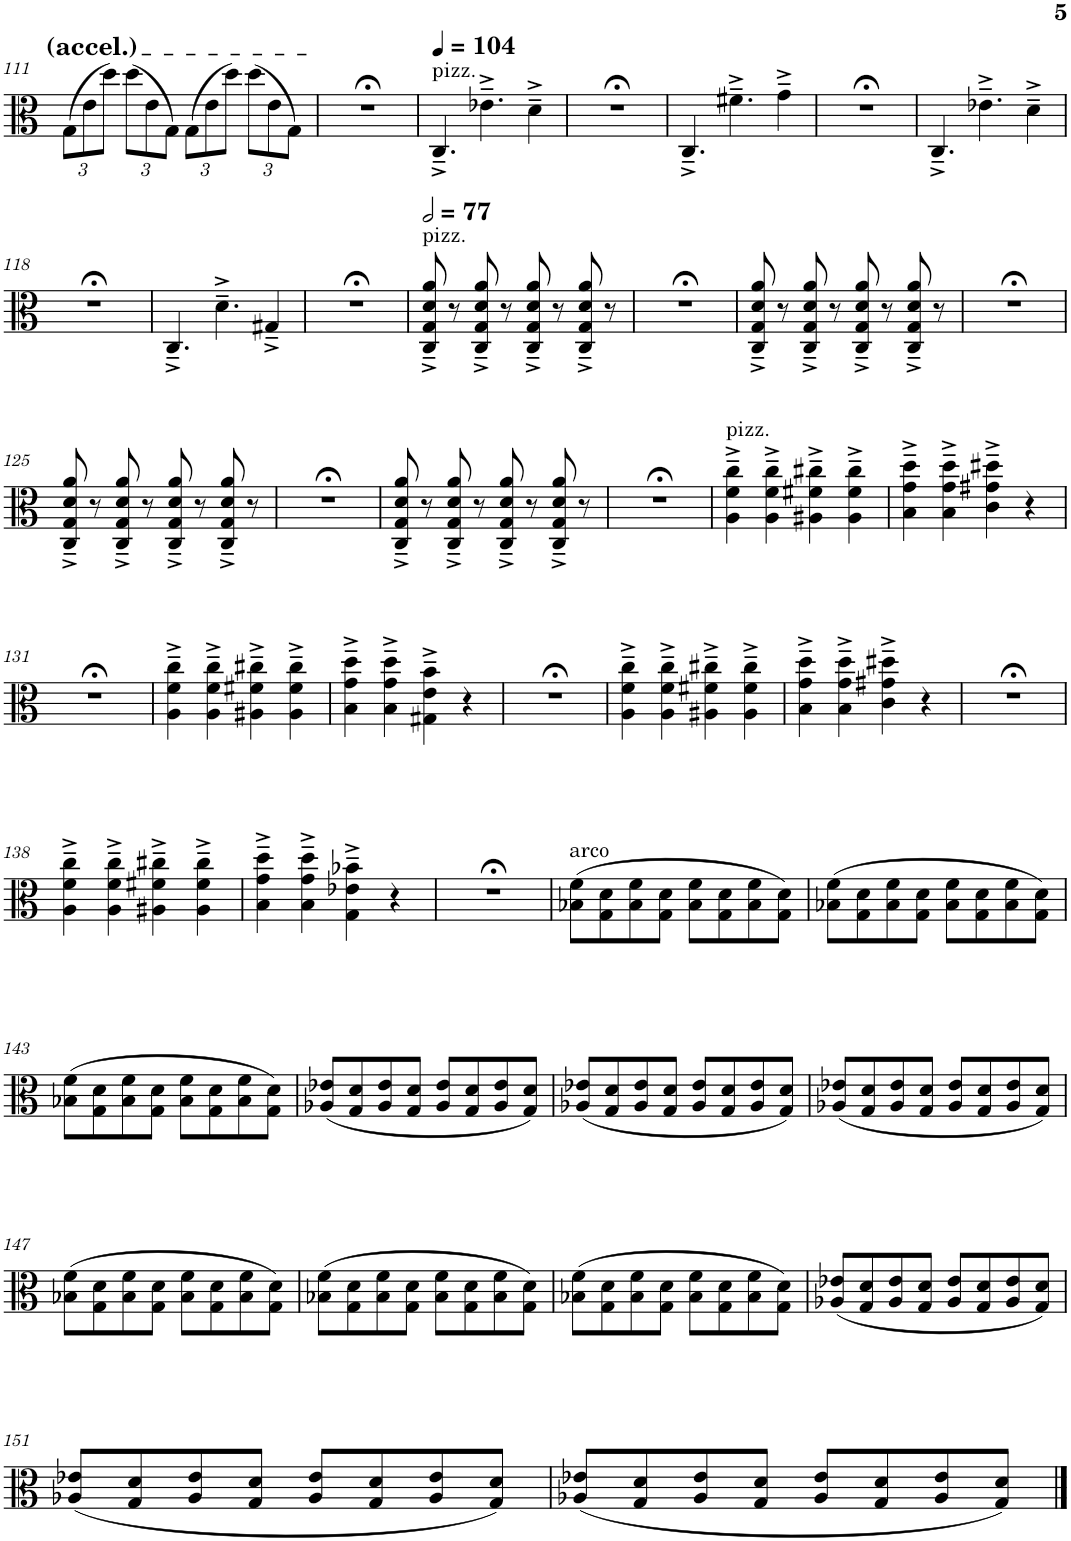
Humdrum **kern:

**kern
*part1
*staff1
*I"Viola
*I'Vla.
!!LO:PB:g=z
*clefC3
*k[]
*M4/4
*Xbrackettup
=111
(12G\L
12e\
12dd\J)
(12dd\L
12e\
12G\J)
(12G\L
12e\
12dd\J)
(12dd\L
12e\
12G\J)
=112
1r;<
=113
*MM104
!LO:TX:a:t=pizz.
4.C~^/
4.e-X~^\
4d~^\
=114
1r;<
=115
4.C~^/
4.f#X~^\
4g~^\
=116
1r;<
=117
4.C~^/
4.e-X~^\
4d~^\
!!LO:LB:g=z
=118
1r;<
=119
4.C~^/
4.d~^\
4G#X~^/
=120
1r;<
=121
*MM154
!LO:TX:a:t=pizz.
8C/~^ 8G/~^ 8d/~^ 8a/~^
8r
8C/~^ 8G/~^ 8d/~^ 8a/~^
8r
8C/~^ 8G/~^ 8d/~^ 8a/~^
8r
8C/~^ 8G/~^ 8d/~^ 8a/~^
8r
=122
1r;<
=123
8C/~^ 8G/~^ 8d/~^ 8a/~^
8r
8C/~^ 8G/~^ 8d/~^ 8a/~^
8r
8C/~^ 8G/~^ 8d/~^ 8a/~^
8r
8C/~^ 8G/~^ 8d/~^ 8a/~^
8r
=124
1r;<
!!LO:LB:g=z
=125
8C/~^ 8G/~^ 8d/~^ 8a/~^
8r
8C/~^ 8G/~^ 8d/~^ 8a/~^
8r
8C/~^ 8G/~^ 8d/~^ 8a/~^
8r
8C/~^ 8G/~^ 8d/~^ 8a/~^
8r
=126
1r;<
=127
8C/~^ 8G/~^ 8d/~^ 8a/~^
8r
8C/~^ 8G/~^ 8d/~^ 8a/~^
8r
8C/~^ 8G/~^ 8d/~^ 8a/~^
8r
8C/~^ 8G/~^ 8d/~^ 8a/~^
8r
=128
1r;<
=129
!LO:TX:a:t=pizz.
4A\~^ 4f\~^ 4cc\~^
4A\~^ 4f\~^ 4cc\~^
4A#X\~^ 4f#X\~^ 4cc#X\~^
4A#\~^ 4f#\~^ 4cc#\~^
=130
4B\~^ 4g\~^ 4dd\~^
4B\~^ 4g\~^ 4dd\~^
4c\~^ 4g#X\~^ 4dd#X\~^
4r
!!LO:LB:g=z
=131
1r;<
=132
4A\~^ 4f\~^ 4cc\~^
4A\~^ 4f\~^ 4cc\~^
4A#X\~^ 4f#X\~^ 4cc#X\~^
4A#\~^ 4f#\~^ 4cc#\~^
=133
4B\~^ 4g\~^ 4dd\~^
4B\~^ 4g\~^ 4dd\~^
4G#X\~^ 4e\~^ 4b\~^
4r
=134
1r;<
=135
4A\~^ 4f\~^ 4cc\~^
4A\~^ 4f\~^ 4cc\~^
4A#X\~^ 4f#X\~^ 4cc#X\~^
4A#\~^ 4f#\~^ 4cc#\~^
=136
4B\~^ 4g\~^ 4dd\~^
4B\~^ 4g\~^ 4dd\~^
4c\~^ 4g#X\~^ 4dd#X\~^
4r
=137
1r;<
!!LO:LB:g=z
=138
4A\~^ 4f\~^ 4cc\~^
4A\~^ 4f\~^ 4cc\~^
4A#X\~^ 4f#X\~^ 4cc#X\~^
4A#\~^ 4f#\~^ 4cc#\~^
=139
4B\~^ 4g\~^ 4dd\~^
4B\~^ 4g\~^ 4dd\~^
4G\~^ 4e-X\~^ 4b-X\~^
4r
=140
1r;<
=141
!LO:TX:a:t=arco
(8B-X\ 8f\L
8G\ 8d\
8B-\ 8f\
8G\ 8d\J
8B-\ 8f\L
8G\ 8d\
8B-\ 8f\
8G\ 8d\J)
=142
(8B-X\ 8f\L
8G\ 8d\
8B-\ 8f\
8G\ 8d\J
8B-\ 8f\L
8G\ 8d\
8B-\ 8f\
8G\ 8d\J)
!!LO:LB:g=z
=143
(8B-X\ 8f\L
8G\ 8d\
8B-\ 8f\
8G\ 8d\J
8B-\ 8f\L
8G\ 8d\
8B-\ 8f\
8G\ 8d\J)
=144
(8A-X/ 8e-X/L
8G/ 8d/
8A-/ 8e-/
8G/ 8d/J
8A-/ 8e-/L
8G/ 8d/
8A-/ 8e-/
8G/ 8d/J)
=145
(8A-X/ 8e-X/L
8G/ 8d/
8A-/ 8e-/
8G/ 8d/J
8A-/ 8e-/L
8G/ 8d/
8A-/ 8e-/
8G/ 8d/J)
=146
(8A-X/ 8e-X/L
8G/ 8d/
8A-/ 8e-/
8G/ 8d/J
8A-/ 8e-/L
8G/ 8d/
8A-/ 8e-/
8G/ 8d/J)
!!LO:LB:g=z
=147
(8B-X\ 8f\L
8G\ 8d\
8B-\ 8f\
8G\ 8d\J
8B-\ 8f\L
8G\ 8d\
8B-\ 8f\
8G\ 8d\J)
=148
(8B-X\ 8f\L
8G\ 8d\
8B-\ 8f\
8G\ 8d\J
8B-\ 8f\L
8G\ 8d\
8B-\ 8f\
8G\ 8d\J)
=149
(8B-X\ 8f\L
8G\ 8d\
8B-\ 8f\
8G\ 8d\J
8B-\ 8f\L
8G\ 8d\
8B-\ 8f\
8G\ 8d\J)
=150
(8A-X/ 8e-X/L
8G/ 8d/
8A-/ 8e-/
8G/ 8d/J
8A-/ 8e-/L
8G/ 8d/
8A-/ 8e-/
8G/ 8d/J)
!!LO:LB:g=z
=151
(8A-X/ 8e-X/L
8G/ 8d/
8A-/ 8e-/
8G/ 8d/J
8A-/ 8e-/L
8G/ 8d/
8A-/ 8e-/
8G/ 8d/J)
=152
(8A-X/ 8e-X/L
8G/ 8d/
8A-/ 8e-/
8G/ 8d/J
8A-/ 8e-/L
8G/ 8d/
8A-/ 8e-/
8G/ 8d/J)
==
*-
